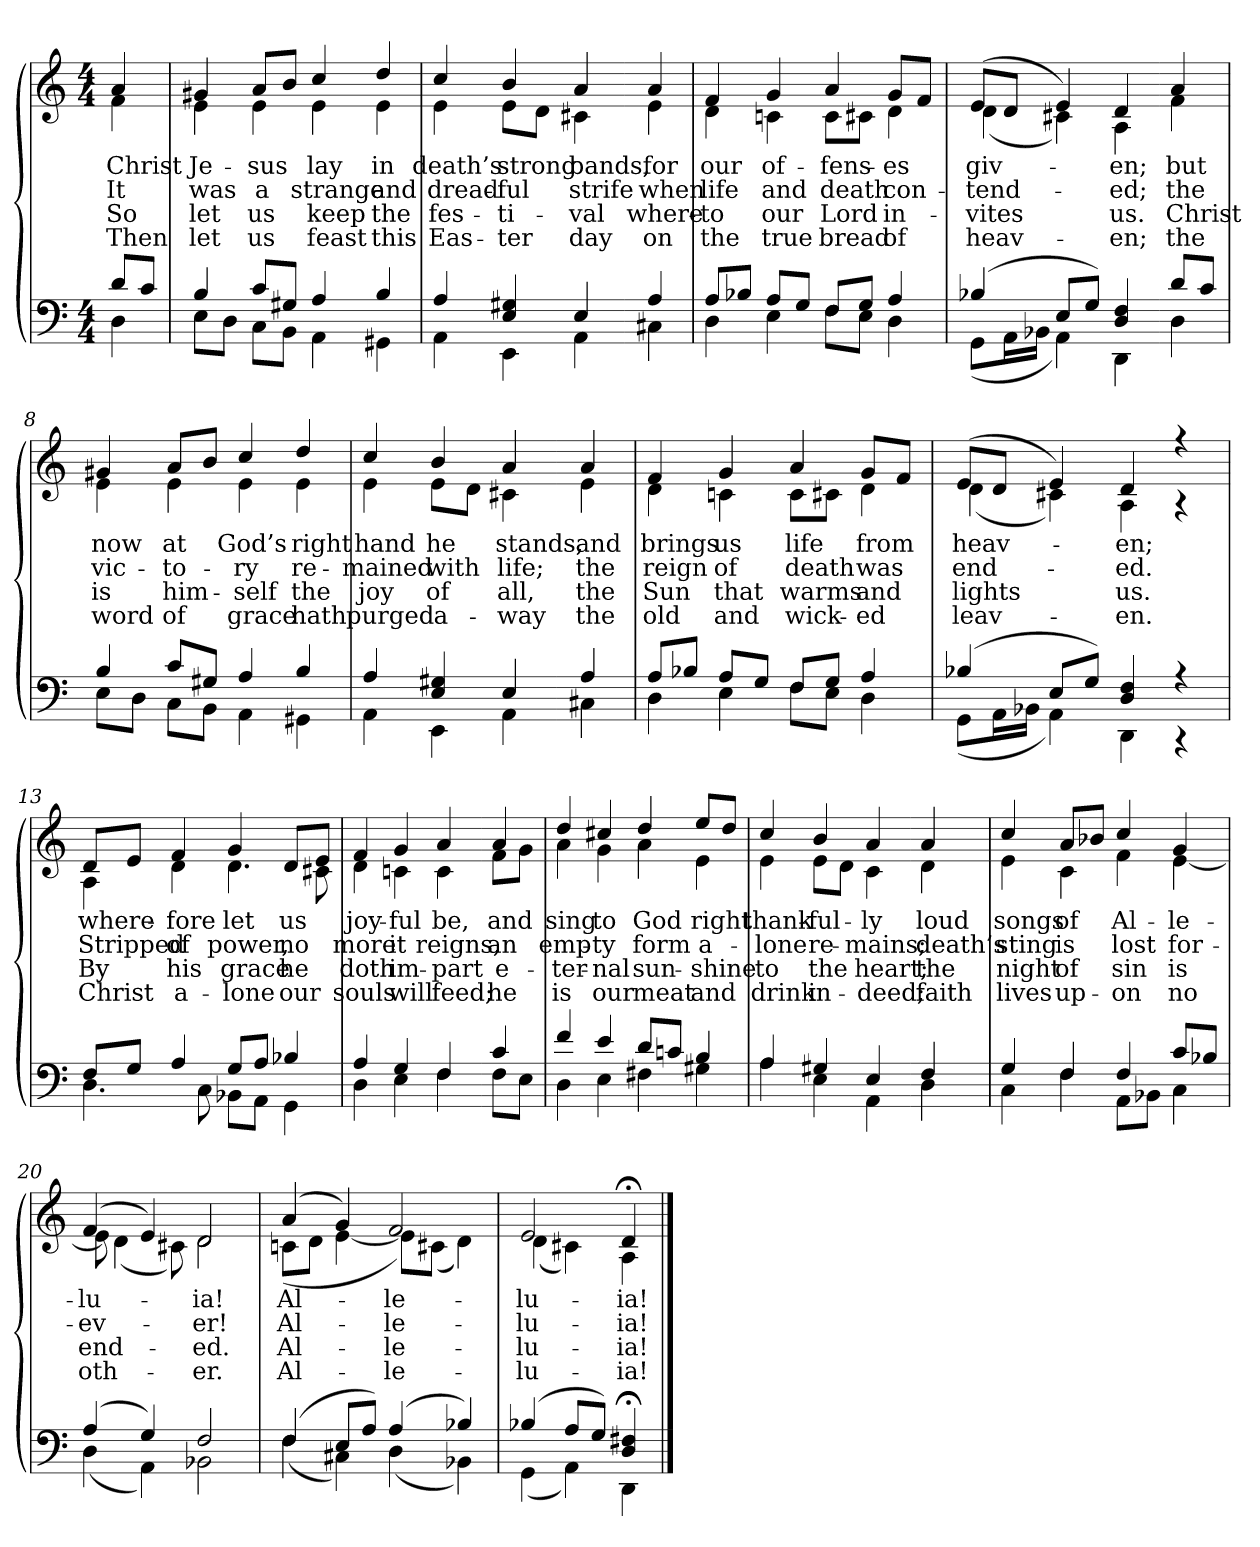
**kern	**kern	**text	**text	**text	**text
*part2	*part1	*part1	*part1	*part1	*part1
*staff2	*staff1	*staff1	*staff1	*staff1	*staff1
*clefF4	*clefG2	*	*	*	*
*k[]	*k[]	*	*	*	*
*M4/4	*M4/4	*	*	*	*
=1	=1	=1	=1	=1	=1
*^	*	*	*	*	*
!	!	!LO:TX:b:i:t=Verse	!	!	!	!
!	!	!	!LO:LY:b	!LO:LY:b	!LO:LY:b	!LO:LY:b
*	*	*^	*	*	*	*
8d/L	4D\	4a/	4f\	Christ	It	So	Then
8c/J	.	.	.	.	.	.	.
=2	=2	=2	=2	=2	=2	=2	=2
!	!	!	!	!LO:LY:b	!LO:LY:b	!LO:LY:b	!LO:LY:b
4B/	8E\L	4g#X/	4e\	Je-	was	let	let
.	8D\J	.	.	.	.	.	.
!	!	!	!	!LO:LY:b	!LO:LY:b	!LO:LY:b	!LO:LY:b
8c/L	8C\L	8a/L	4e\	-sus	a	us	us
8G#X/J	8BB\J	8b/J	.	.	.	.	.
!	!	!	!	!LO:LY:b	!LO:LY:b	!LO:LY:b	!LO:LY:b
4A/	4AA\	4cc/	4e\	lay	strange	keep	feast
!	!	!	!	!LO:LY:b	!LO:LY:b	!LO:LY:b	!LO:LY:b
4B/	4GG#X\	4dd/	4e\	in	and	the	this
=3	=3	=3	=3	=3	=3	=3	=3
!	!	!	!	!LO:LY:b	!LO:LY:b	!LO:LY:b	!LO:LY:b
4A/	4AA\	4cc/	4e\	death’s	dread-	fes-	Eas-
!	!	!	!	!LO:LY:b	!LO:LY:b	!LO:LY:b	!LO:LY:b
4E!/ 4G#X/	4EE\	4b/	8e\L	strong	-ful	-ti-	-ter
.	.	.	8d\J	.	.	.	.
!	!	!	!	!LO:LY:b	!LO:LY:b	!LO:LY:b	!LO:LY:b
4E/	4AA\	4a/	4c#X\	bands,	strife	-val	day
!!LO:LB:g=z	!!
=4-	=4-	=4-	=4-	=4-	=4-	=4-	=4-
!	!	!	!	!LO:LY:b	!LO:LY:b	!LO:LY:b	!LO:LY:b
4A/	4C#X\	4a/	4e\	for	when	where-	on
=5	=5	=5	=5	=5	=5	=5	=5
!	!	!	!	!LO:LY:b	!LO:LY:b	!LO:LY:b	!LO:LY:b
8A/L	4D\	4f/	4d\	our	life	-to	the
8B-X/J	.	.	.	.	.	.	.
!	!	!	!	!LO:LY:b	!LO:LY:b	!LO:LY:b	!LO:LY:b
8A/L	4E\	4g/	4cni\	of-	and	our	true
8G/J	.	.	.	.	.	.	.
!	!	!	!	!LO:LY:b	!LO:LY:b	!LO:LY:b	!LO:LY:b
8F/L	8F\L	4a/	8c\L	-fens-	death	Lord	bread
8G/J	8E\J	.	8c#X\J	.	.	.	.
!	!	!	!	!LO:LY:b	!LO:LY:b	!LO:LY:b	!LO:LY:b
4A/	4D\	8g/L	4d\	-es	con-	in-	of
.	.	8f/J	.	.	.	.	.
=6	=6	=6	=6	=6	=6	=6	=6
!	!	!	!	!LO:LY:b	!LO:LY:b	!LO:LY:b	!LO:LY:b
(>4B-X/	(<8GG\L	(>8e/L	(<4d\	giv-	-tend-	-vites	heav-
.	16AA\L	8d/J	.	.	.	.	.
.	16BB-X\JJ	.	.	.	.	.	.
8E/L	4AA\)	4e/)	4c#X\)	.	.	.	.
8G/J)	.	.	.	.	.	.	.
!	!	!	!	!LO:LY:b	!LO:LY:b	!LO:LY:b	!LO:LY:b
4D!/ 4F/	4DD\	4d/	4A\	-en;	-ed;	us.	-en;
!!LO:LB:g=z	!!
=7-	=7-	=7-	=7-	=7-	=7-	=7-	=7-
!	!	!	!	!LO:LY:b	!LO:LY:b	!LO:LY:b	!LO:LY:b
8d/L	4D\	4a/	4f\	but	the	Christ	the
8c/J	.	.	.	.	.	.	.
=8	=8	=8	=8	=8	=8	=8	=8
!	!	!	!	!LO:LY:b	!LO:LY:b	!LO:LY:b	!LO:LY:b
4B/	8E\L	4g#X/	4e\	now	vic-	is	word
.	8D\J	.	.	.	.	.	.
!	!	!	!	!LO:LY:b	!LO:LY:b	!LO:LY:b	!LO:LY:b
8c/L	8C\L	8a/L	4e\	at	-to-	him-	of
8G#X/J	8BB\J	8b/J	.	.	.	.	.
!	!	!	!	!LO:LY:b	!LO:LY:b	!LO:LY:b	!LO:LY:b
4A/	4AA\	4cc/	4e\	God’s	-ry	-self	grace
!	!	!	!	!LO:LY:b	!LO:LY:b	!LO:LY:b	!LO:LY:b
4B/	4GG#X\	4dd/	4e\	right	re-	the	hath
=9	=9	=9	=9	=9	=9	=9	=9
!	!	!	!	!LO:LY:b	!LO:LY:b	!LO:LY:b	!LO:LY:b
4A/	4AA\	4cc/	4e\	hand	-mained	joy	purged
!	!	!	!	!LO:LY:b	!LO:LY:b	!LO:LY:b	!LO:LY:b
4E!/ 4G#X/	4EE\	4b/	8e\L	he	with	of	a-
.	.	.	8d\J	.	.	.	.
!	!	!	!	!LO:LY:b	!LO:LY:b	!LO:LY:b	!LO:LY:b
4E/	4AA\	4a/	4c#X\	stands,	life;	all,	-way
!!LO:LB:g=z	!!
=10-	=10-	=10-	=10-	=10-	=10-	=10-	=10-
!	!	!	!	!LO:LY:b	!LO:LY:b	!LO:LY:b	!LO:LY:b
4A/	4C#X\	4a/	4e\	and	the	the	the
=11	=11	=11	=11	=11	=11	=11	=11
!	!	!	!	!LO:LY:b	!LO:LY:b	!LO:LY:b	!LO:LY:b
8A/L	4D\	4f/	4d\	brings	reign	Sun	old
8B-X/J	.	.	.	.	.	.	.
!	!	!	!	!LO:LY:b	!LO:LY:b	!LO:LY:b	!LO:LY:b
8A/L	4E\	4g/	4cni\	us	of	that	and
8G/J	.	.	.	.	.	.	.
!	!	!	!	!LO:LY:b	!LO:LY:b	!LO:LY:b	!LO:LY:b
8F/L	8F\L	4a/	8c\L	life	death	warms	wick-
8G/J	8E\J	.	8c#X\J	.	.	.	.
!	!	!	!	!LO:LY:b	!LO:LY:b	!LO:LY:b	!LO:LY:b
4A/	4D\	8g/L	4d\	from	was	and	-ed
.	.	8f/J	.	.	.	.	.
=12	=12	=12	=12	=12	=12	=12	=12
!	!	!	!	!LO:LY:b	!LO:LY:b	!LO:LY:b	!LO:LY:b
(>4B-X/	(<8GG\L	(>8e/L	(<4d\	heav-	end-	lights	leav-
.	16AA\L	8d/J	.	.	.	.	.
.	16BB-X\JJ	.	.	.	.	.	.
8E/L	4AA\)	4e/)	4c#X\)	.	.	.	.
8G/J)	.	.	.	.	.	.	.
!	!	!	!	!LO:LY:b	!LO:LY:b	!LO:LY:b	!LO:LY:b
4D!/ 4F/	4DD\	4d/	4A\	-en;	-ed.	us.	-en.
4r	4r	4r	4r	.	.	.	.
!!LO:LB:g=z	!!
=13	=13	=13	=13	=13	=13	=13	=13
!	!	!	!	!LO:LY:b	!LO:LY:b	!LO:LY:b	!LO:LY:b
8F/L	4.D\	8d/L	4A\	where-	Stripped	By	Christ
8G/J	.	8e/J	.	.	.	.	.
!	!	!	!	!LO:LY:b	!LO:LY:b	!LO:LY:b	!LO:LY:b
4A/	.	4f/	4d\	-fore	of	his	a-
.	8C\	.	.	.	.	.	.
!	!	!	!	!LO:LY:b	!LO:LY:b	!LO:LY:b	!LO:LY:b
8G/L	8BB-X\L	4g/	4.d\	let	power,	grace	-lone
8A/J	8AA\J	.	.	.	.	.	.
!	!	!	!	!LO:LY:b	!LO:LY:b	!LO:LY:b	!LO:LY:b
4B-X/	4GG\	8d/L	.	us	no	he	our
.	.	8e/J	8c#X\	.	.	.	.
=14	=14	=14	=14	=14	=14	=14	=14
!	!	!	!	!LO:LY:b	!LO:LY:b	!LO:LY:b	!LO:LY:b
4A/	4D\	4f/	4d\	joy-	more	doth	souls
!	!	!	!	!LO:LY:b	!LO:LY:b	!LO:LY:b	!LO:LY:b
4G/	4E\	4g/	4cni\	-ful	it	im-	will
!	!	!	!	!LO:LY:b	!LO:LY:b	!LO:LY:b	!LO:LY:b
4F/	4F\	4a/	4c\	be,	reigns,	-part	feed;
!!LO:LB:g=z	!!
=15-	=15-	=15-	=15-	=15-	=15-	=15-	=15-
!	!	!	!	!LO:LY:b	!LO:LY:b	!LO:LY:b	!LO:LY:b
4c/	8F\L	4a/	8f\L	and	an	e-	he
.	8E\J	.	8g\J	.	.	.	.
=16	=16	=16	=16	=16	=16	=16	=16
!	!	!	!	!LO:LY:b	!LO:LY:b	!LO:LY:b	!LO:LY:b
4f/	4D\	4dd/	4a\	sing	emp-	-ter-	is
!	!	!	!	!LO:LY:b	!LO:LY:b	!LO:LY:b	!LO:LY:b
4e/	4E\	4cc#X/	4g\	to	-ty	-nal	our
!	!	!	!	!LO:LY:b	!LO:LY:b	!LO:LY:b	!LO:LY:b
8d/L	4F#X\	4dd/	4a\	God	form	sun-	meat
8cni/J	.	.	.	.	.	.	.
!	!	!	!	!LO:LY:b	!LO:LY:b	!LO:LY:b	!LO:LY:b
4B/	4G#X\	8ee/L	4e\	right	a-	-shine	and
.	.	8dd/J	.	.	.	.	.
=17	=17	=17	=17	=17	=17	=17	=17
!	!	!	!	!LO:LY:b	!LO:LY:b	!LO:LY:b	!LO:LY:b
4A/	4A\	4cc/	4e\	thank-	-lone	to	drink
!	!	!	!	!LO:LY:b	!LO:LY:b	!LO:LY:b	!LO:LY:b
4G#X/	4E\	4b/	8e\L	-ful-	re-	the	in-
.	.	.	8d\J	.	.	.	.
!	!	!	!	!LO:LY:b	!LO:LY:b	!LO:LY:b	!LO:LY:b
4E/	4AA\	4a/	4c\	-ly	-mains;	heart;	-deed;
!!LO:LB:g=z	!!
=18-	=18-	=18-	=18-	=18-	=18-	=18-	=18-
!	!	!	!	!LO:LY:b	!LO:LY:b	!LO:LY:b	!LO:LY:b
4F/	4D\	4a/	4d\	loud	death’s	the	faith
=19	=19	=19	=19	=19	=19	=19	=19
!	!	!	!	!LO:LY:b	!LO:LY:b	!LO:LY:b	!LO:LY:b
4G/	4C\	4cc/	4e\	songs	sting	night	lives
!	!	!	!	!LO:LY:b	!LO:LY:b	!LO:LY:b	!LO:LY:b
4F/	4F\	8a/L	4c\	of	is	of	up-
.	.	8b-X/J	.	.	.	.	.
!	!	!	!	!LO:LY:b	!LO:LY:b	!LO:LY:b	!LO:LY:b
4F/	8AA\L	4cc/	4f\	Al-	lost	sin	-on
.	8BB-X\J	.	.	.	.	.	.
!	!	!	!	!LO:LY:b	!LO:LY:b	!LO:LY:b	!LO:LY:b
8c/L	4C\	4g/	[4e\	-le-	for-	is	no
8B-X/J	.	.	.	.	.	.	.
=20	=20	=20	=20	=20	=20	=20	=20
!	!	!	!	!LO:LY:b	!LO:LY:b	!LO:LY:b	!LO:LY:b
(>4A/	(<4D\	(>4f/	8e\]	-lu-	-ev-	end-	oth-
.	.	.	(<4d\	.	.	.	.
4G/)	4AA\)	4e/)	.	.	.	.	.
.	.	.	8c#X\)	.	.	.	.
!	!	!	!	!LO:LY:b	!LO:LY:b	!LO:LY:b	!LO:LY:b
2F/	2BB-X\	2d/	2d\	-ia!	-er!	-ed.	-er.
!!LO:LB:g=z	!!
=21	=21	=21	=21	=21	=21	=21	=21
!	!	!	!	!LO:LY:b	!LO:LY:b	!LO:LY:b	!LO:LY:b
(>4F/	(<4F\	(>4a/	(<8cni\L	Al-	Al-	Al-	Al-
.	.	.	8d\J	.	.	.	.
8E/L	4C#X\)	4g/)	[4e\	.	.	.	.
8A/J)	.	.	.	.	.	.	.
!	!	!	!	!LO:LY:b	!LO:LY:b	!LO:LY:b	!LO:LY:b
(>4A/	(<4D\	2f/	8e\L])	-le-	-le-	-le-	-le-
.	.	.	(<8c#X\J	.	.	.	.
4B-X/)	4BB-X\)	.	4d\)	.	.	.	.
=22	=22	=22	=22	=22	=22	=22	=22
!	!	!	!	!LO:LY:b	!LO:LY:b	!LO:LY:b	!LO:LY:b
(>4B-X/	(<4GG\	2e/	(<4d\	-lu-	-lu-	-lu-	-lu-
8A/L	4AA\)	.	4c#X\)	.	.	.	.
8G/J)	.	.	.	.	.	.	.
!	!	!	!	!LO:LY:b	!LO:LY:b	!LO:LY:b	!LO:LY:b
4D!/; 4F#X/;	4DD\	4d;</	4A\	-ia!	-ia!	-ia!	-ia!
*v	*v	*	*	*	*	*	*
*	*v	*v	*	*	*	*
==	==	==	==	==	==
*-	*-	*-	*-	*-	*-
